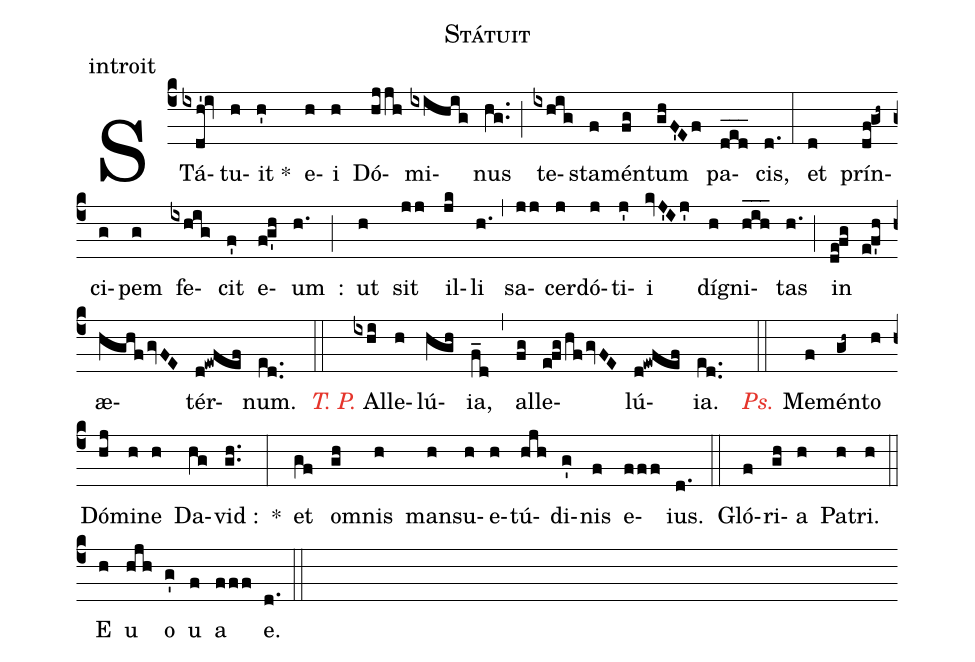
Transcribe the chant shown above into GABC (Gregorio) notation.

name:Státuit;
office-part:introit;
%%
(c4) STá(ixdh'!iv)tu(h)it *(h') e(h)i(h) Dó(hjjh)mi(ixihig)nus(hg..) (;) te(ixhig)sta(f)mén(fg)tum(ghF'Ef) pa(ded___)cis,(d.) (:)
et(d) prín(df!gh~)ci(g)pem(g) fe(ixhig)cit(f') e(f!g'h)um(h.) :(;) ut(h) sit(jj) il(jk)li(h.) (,) sa(jj)cer(j)dó(j)ti(j')i(kvJ'Ij') dí(h)gni(hih___)tas(h.) (;) in(de!fg e!f'h) æ(hghfgvFE)tér(d!ewfef)num.(ed..) (::)

<i><c>T. P.</c></i> Al(ixhi)le(h)lú(hgh)ia, (f_d) (,) al(fg)le(e!fg/hfgvFE)lú(d!ewfef)ia. (ed..) (::)

<i><c>Ps.</c></i> Me(f)mén(gh~)to(h) Dó(hj)mi(h)ne(h) Da(hg)vid :(gh..) *(:) et(gf) o(gh)mnis(h) man(h)su(h)e(h)tú(hjh)di(g')nis(f) e(fff)ius.(d.) (::)

Gló(f)ri(gh)a(h) Pa(h)tri.(h) (::) <eu>E(h) u(hjh) o(g') u(f) a(fff) </eu>e.(d.) (::)
